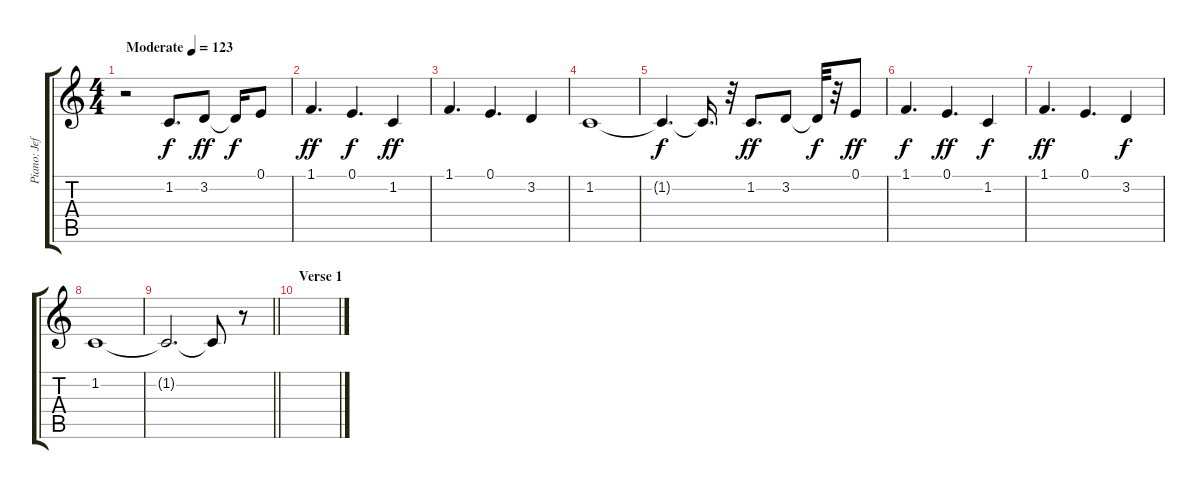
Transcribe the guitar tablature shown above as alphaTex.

\track ("Piano: Jeff Jacobs" "Piano: Jef") {instrument lead8bassandlead}
\staff {score tabs}
\tuning (E4 B3 G3 D3 A2 E2) {hide}
\ts (4 4)
\tempo (123 "Moderate")
\clef g2
\ks c
r.2{dy f instrument lead8bassandlead} 1.2.8{d} 3.2.8{dy ff} 3.2{t}.16{dy f} 0.1.8 |
1.1.4{d dy ff} 0.1.4{d dy f} 1.2.4{dy ff} |
1.1.4{d} 0.1.4{d} 3.2.4 |
1.2.1 |
1.2{t}.4{d dy f} 1.2{t}.16{d} r.32 1.2.8{d dy ff} 3.2.8 3.2{t}.32{dy f} r.32 0.1.8{dy ff} |
1.1.4{d dy f} 0.1.4{d dy ff} 1.2.4{dy f} |
1.1.4{d dy ff} 0.1.4{d} 3.2.4{dy f} |
1.2.1 |
\barLineRight lightlight
1.2{t}.2{d} 1.2{t}.8 r.8 |
\section ("" "Verse 1")
